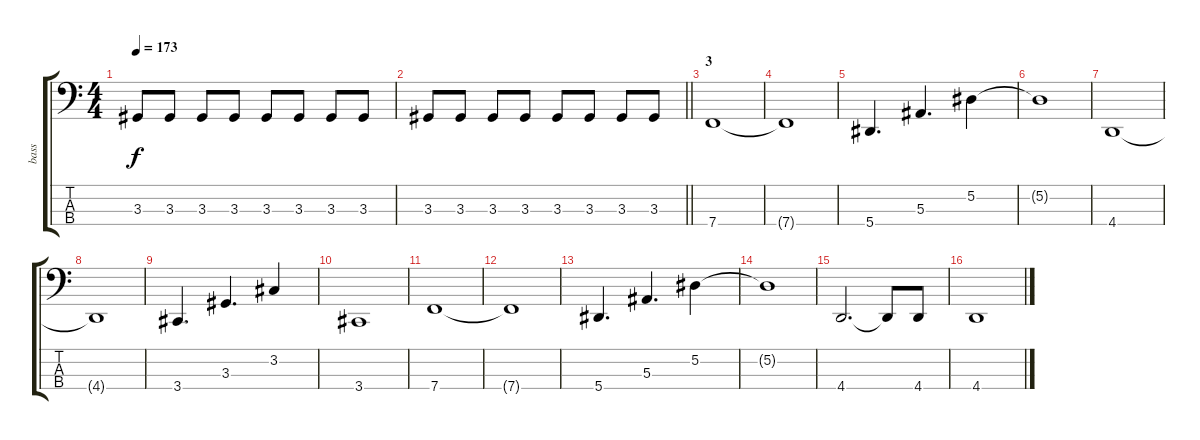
\track ("bass" "bass") {instrument electricbasspick}
\staff {score tabs}
\tuning (Eb2 Bb1 F1 Bb0) {hide}
\ts (4 4)
\tempo 173
\clef f4
\ks c
3.3.8{dy f} 3.3.8 3.3.8 3.3.8 3.3.8 3.3.8 3.3.8 3.3.8 |
\barLineRight lightlight
3.3.8 3.3.8 3.3.8 3.3.8 3.3.8 3.3.8 3.3.8 3.3.8 |
\section ("" "3")
7.4.1 |
7.4{t}.1 |
5.4.4{d} 5.3.4{d} 5.2.4 |
5.2{t}.1 |
4.4.1 |
4.4{t}.1 |
3.4.4{d} 3.3.4{d} 3.2.4 |
3.4.1 |
7.4.1 |
7.4{t}.1 |
5.4.4{d} 5.3.4{d} 5.2.4 |
5.2{t}.1 |
4.4.2{d} 4.4{t}.8 4.4.8 |
4.4.1
